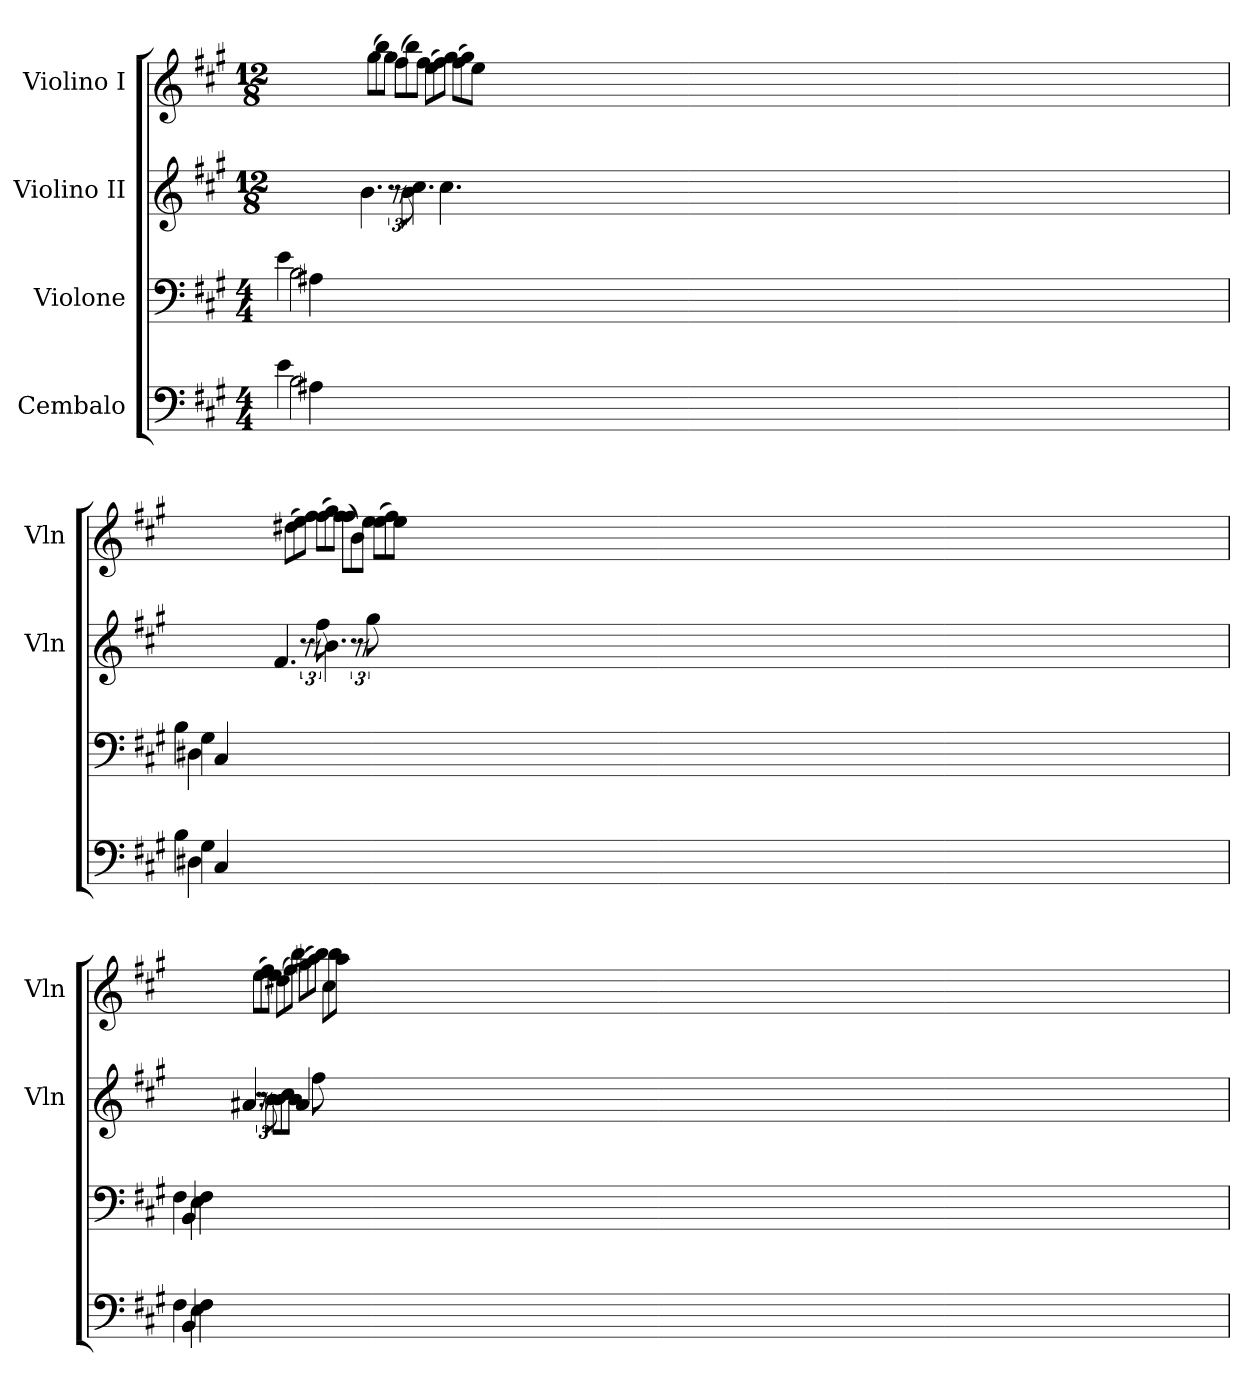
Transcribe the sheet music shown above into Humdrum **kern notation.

**kern	**kern	**kern	**kern
*part4	*part3	*part2	*part1
*staff4	*staff3	*staff2	*staff1
*I"Cembalo	*I"Violone	*I"Violino II	*I"Violino I
*	*	*I'Vln	*I'Vln
*clefF4	*clefF4	*clefG2	*clefG2
*k[f#c#g#]	*k[f#c#g#]	*k[f#c#g#]	*k[f#c#g#]
*A:	*A:	*A:	*A:
*M4/4	*M4/4	*M12/8	*M12/8
=	=	=	=
4e	4e	12%31ryy	3%8ryy
2B	2B	.	.
4A#X	4A#X	.	.
12%19ryy	12%19ryy	.	.
3%5ryy	3%5ryy	4.b	.
.	.	.	(8gg#L
.	.	.	8bb)
.	.	.	8gg#J
.	.	12r	.
.	.	12r	(8ff#L
.	.	8b	.
.	.	.	8bb)
.	.	4.cc#	.
.	.	.	8ff#J
.	.	.	(8eeL
.	.	.	8ff#)
.	.	4.cc#	.
.	.	.	8gg#J
.	.	.	(8ff#L
.	.	.	8gg#)
.	.	24ryy	.
.	.	4%143ryy	8eeJ
.	.	.	8%285ryy
24%43ryy	24%43ryy	.	.
12%23ryy	12%23ryy	.	.
24%47ryy	24%47ryy	.	.
24%49ryy	24%49ryy	.	.
1ryy	1ryy	.	.
6%13ryy	6%13ryy	.	.
1ryy	1ryy	.	.
24%55ryy	24%55ryy	.	.
12%29ryy	12%29ryy	.	.
24%61ryy	24%61ryy	.	.
1ryy	1ryy	.	.
3%8ryy	3%8ryy	.	.
24%67ryy	24%67ryy	.	.
12%35ryy	12%35ryy	.	.
24%73ryy	24%73ryy	.	.
1ryy	1ryy	.	.
1ryy	1ryy	.	.
1ryy	1ryy	.	.
8ryy	8ryy	.	.
4ryy	4ryy	.	.
2ryy	2ryy	.	.
8ryy	8ryy	.	.
=	=	=	=
4B	4B	0.ryy	6%19ryy
4D#X	4D#X	.	.
4G#	4G#	.	.
4C#	4C#	.	.
0ryy	0ryy	.	.
6%13ryy	6%13ryy	4.f#	.
.	.	.	(8dd#XL
.	.	.	8ee)
.	.	12r	.
.	.	.	8ff#J
.	.	12r	.
.	.	8ff#	(8ff#L
.	.	4.b	8gg#)
.	.	.	8ff#J
.	.	.	(8ff#L
.	.	12r	8b)
.	.	12r	.
.	.	.	8eeJ
.	.	8gg#	.
.	.	.	(8eeL
.	.	12ryy	.
.	.	24%5ryy	8ff#)
.	.	.	8eeJ
.	.	24%1051ryy	.
.	.	.	4%175ryy
24%55ryy	24%55ryy	.	.
1ryy	1ryy	.	.
12%29ryy	12%29ryy	.	.
24%59ryy	24%59ryy	.	.
24%61ryy	24%61ryy	.	.
3%8ryy	3%8ryy	.	.
24%67ryy	24%67ryy	.	.
12%35ryy	12%35ryy	.	.
24%73ryy	24%73ryy	.	.
1ryy	1ryy	.	.
6%19ryy	6%19ryy	.	.
24%77ryy	24%77ryy	.	.
24%79ryy	24%79ryy	.	.
12%41ryy	12%41ryy	.	.
24%85ryy	24%85ryy	.	.
1ryy	1ryy	.	.
1ryy	1ryy	.	.
4.ryy	4.ryy	.	.
1ryy	1ryy	.	.
8ryy	8ryy	.	.
=	=	=	=
4F#	4F#	3%10ryy	3%11ryy
4BB	4BB	.	.
4E	4E	.	.
4F#	4F#	.	.
3%7ryy	3%7ryy	.	.
3%8ryy	3%8ryy	4.a#X	.
.	.	.	(8eeL
.	.	12r	.
.	.	12r	8ff#)
.	.	8b	.
.	.	.	8eeJ
.	.	8bL	.
.	.	.	(8dd#XL
.	.	8cc#	.
.	.	.	8ff#)
.	.	8bJ	.
.	.	.	8bbJ
.	.	4a#	.
.	.	.	(8gg#L
.	.	.	8aa#X)
.	.	8ff#	.
.	.	.	8bbJ
.	.	24ryy	.
.	.	6ryy	8cc#L
.	.	.	8bb
.	.	24%7ryy	.
.	.	.	8aa#J
.	.	.	8%483ryy
.	.	24%1447ryy	.
24%65ryy	24%65ryy	.	.
24%67ryy	24%67ryy	.	.
1ryy	1ryy	.	.
12%35ryy	12%35ryy	.	.
0.ryy	0.ryy	.	.
24%73ryy	24%73ryy	.	.
1ryy	1ryy	.	.
6%19ryy	6%19ryy	.	.
1ryy	1ryy	.	.
24%79ryy	24%79ryy	.	.
1ryy	1ryy	.	.
12%41ryy	12%41ryy	.	.
24%85ryy	24%85ryy	.	.
1ryy	1ryy	.	.
3%11ryy	3%11ryy	.	.
24%91ryy	24%91ryy	.	.
12%47ryy	12%47ryy	.	.
24%97ryy	24%97ryy	.	.
1...ryy	1...ryy	.	.
1ryy	1ryy	.	.
1ryy	1ryy	.	.
1ryy	1ryy	.	.
1ryy	1ryy	.	.
1ryy	1ryy	.	.
1ryy	1ryy	.	.
1ryy	1ryy	.	.
1ryy	1ryy	.	.
8ryy	8ryy	.	.
4ryy	4ryy	.	.
4.ryy	4.ryy	.	.
2ryy	2ryy	.	.
8ryy	8ryy	.	.
=	=	=	=
*-	*-	*-	*-
